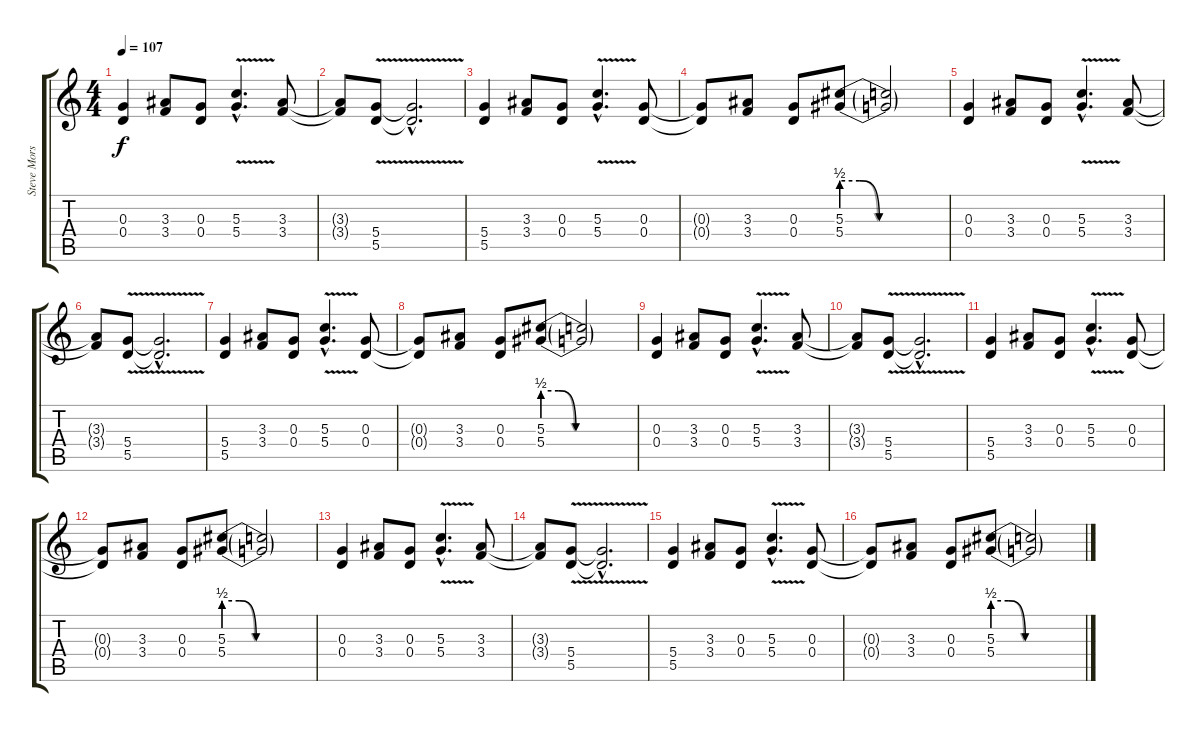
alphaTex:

\track ("Steve Morse" "Steve Mors") {instrument distortionguitar}
\staff {score tabs}
\tuning (E4 B3 G3 D3 A2 E2) {hide}
\ts (4 4)
\tempo 107
\clef g2
\ks c
(0.3 0.4).4{dy f} (3.3 3.4).8 (0.3 0.4).8 (5.3{v hac} 5.4{hac}).4{d} (3.3 3.4).8 |
(3.3{t} 3.4{t}).8 (5.4 5.5{v}).8 (5.4{hac t} 5.5{hac t}).2{d} |
(5.4 5.5).4 (3.3 3.4).8 (0.3 0.4).8 (5.3{v hac} 5.4{v hac}).4{d} (0.3 0.4).8 |
(0.3{t} 0.4{t}).8 (3.3 3.4).8 (0.3 0.4).8 (5.3{be (custom 0 2 10 2 21 0 60 0)} 5.4{be (custom 0 2 10 2 20 0 60 0)}).8 (5.3{t} 5.4{t}).2 |
(0.3 0.4).4 (3.3 3.4).8 (0.3 0.4).8 (5.3{v hac} 5.4{hac}).4{d} (3.3 3.4).8 |
(3.3{t} 3.4{t}).8 (5.4 5.5{v}).8 (5.4{hac t} 5.5{hac t}).2{d} |
(5.4 5.5).4 (3.3 3.4).8 (0.3 0.4).8 (5.3{v hac} 5.4{v hac}).4{d} (0.3 0.4).8 |
(0.3{t} 0.4{t}).8 (3.3 3.4).8 (0.3 0.4).8 (5.3{be (custom 0 2 10 2 21 0 60 0)} 5.4{be (custom 0 2 10 2 20 0 60 0)}).8 (5.3{t} 5.4{t}).2 |
(0.3 0.4).4 (3.3 3.4).8 (0.3 0.4).8 (5.3{v hac} 5.4{hac}).4{d} (3.3 3.4).8 |
(3.3{t} 3.4{t}).8 (5.4 5.5{v}).8 (5.4{hac t} 5.5{hac t}).2{d} |
(5.4 5.5).4 (3.3 3.4).8 (0.3 0.4).8 (5.3{v hac} 5.4{v hac}).4{d} (0.3 0.4).8 |
(0.3{t} 0.4{t}).8 (3.3 3.4).8 (0.3 0.4).8 (5.3{be (custom 0 2 10 2 21 0 60 0)} 5.4{be (custom 0 2 10 2 20 0 60 0)}).8 (5.3{t} 5.4{t}).2 |
(0.3 0.4).4 (3.3 3.4).8 (0.3 0.4).8 (5.3{v hac} 5.4{hac}).4{d} (3.3 3.4).8 |
(3.3{t} 3.4{t}).8 (5.4 5.5{v}).8 (5.4{hac t} 5.5{hac t}).2{d} |
(5.4 5.5).4 (3.3 3.4).8 (0.3 0.4).8 (5.3{v hac} 5.4{v hac}).4{d} (0.3 0.4).8 |
(0.3{t} 0.4{t}).8 (3.3 3.4).8 (0.3 0.4).8 (5.3{be (custom 0 2 10 2 21 0 60 0)} 5.4{be (custom 0 2 10 2 20 0 60 0)}).8 (5.3{t} 5.4{t}).2
